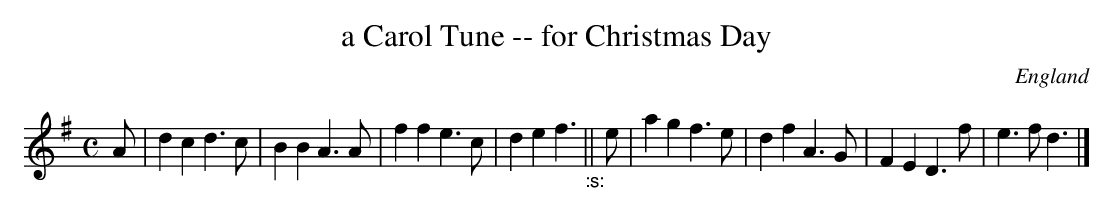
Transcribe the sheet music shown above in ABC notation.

X:1
T:a Carol Tune -- for Christmas Day
L:1/8
M:C
O:England
K:G major
A| d2c2 d3c | B2B2 A3A | f2f2 e3c | d2e2 f3 "_:s:"|| \
e| a2g2 f3e | d2f2 A3G | F2E2 D3f | e3f d3 |]
